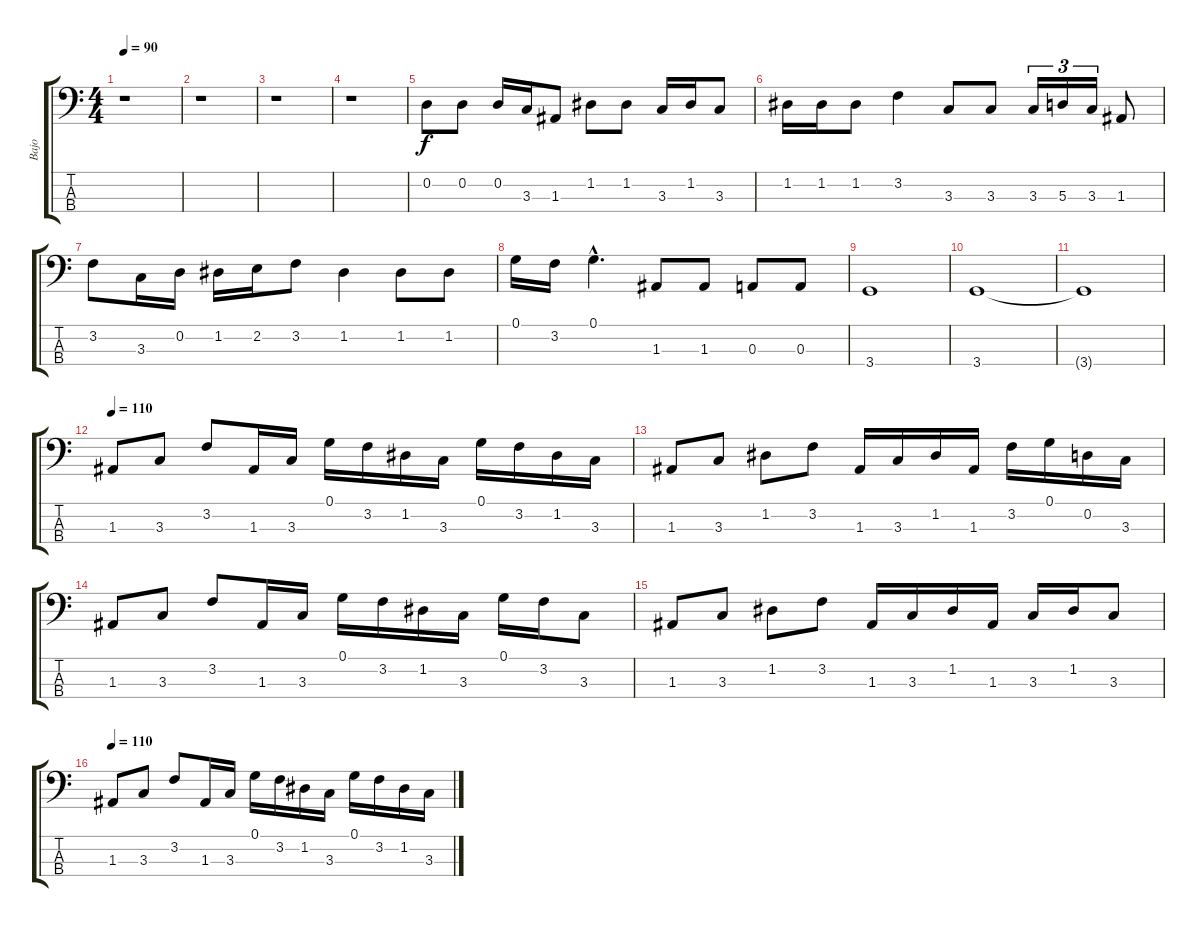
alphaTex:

\track ("Bajo" "Bajo") {instrument electricbassfinger}
\staff {score tabs}
\tuning (G2 D2 A1 E1) {hide}
\ts (4 4)
\tempo 90
\clef f4
\ks c
r.1{dy f instrument electricbassfinger} |
r.1 |
r.1 |
r.1 |
0.2.8 0.2.8 0.2.16 3.3.16 1.3.8 1.2.8 1.2.8 3.3.16 1.2.16 3.3.8 |
1.2.16 1.2.16 1.2.8 3.2.4 3.3.8 3.3.8 3.3.16{tu (3 2)} 5.3.16{tu (3 2)} 3.3.16{tu (3 2)} 1.3.8 |
3.2.8 3.3.16 0.2.16 1.2.16 2.2.16 3.2.8 1.2.4 1.2.8 1.2.8 |
0.1.16 3.2.16 0.1{hac}.4{d} 1.3.8 1.3.8 0.3.8 0.3.8 |
3.4.1 |
3.4.1 |
3.4{t}.1 |
\tempo 110
1.3.8 3.3.8 3.2.8 1.3.16 3.3.16 0.1.16 3.2.16 1.2.16 3.3.16 0.1.16 3.2.16 1.2.16 3.3.16 |
1.3.8 3.3.8 1.2.8 3.2.8 1.3.16 3.3.16 1.2.16 1.3.16 3.2.16 0.1.16 0.2.16 3.3.16 |
1.3.8 3.3.8 3.2.8 1.3.16 3.3.16 0.1.16 3.2.16 1.2.16 3.3.16 0.1.16 3.2.16 3.3.8 |
1.3.8 3.3.8 1.2.8 3.2.8 1.3.16 3.3.16 1.2.16 1.3.16 3.3.16 1.2.16 3.3.8 |
\tempo 110
1.3.8 3.3.8 3.2.8 1.3.16 3.3.16 0.1.16 3.2.16 1.2.16 3.3.16 0.1.16 3.2.16 1.2.16 3.3.16
